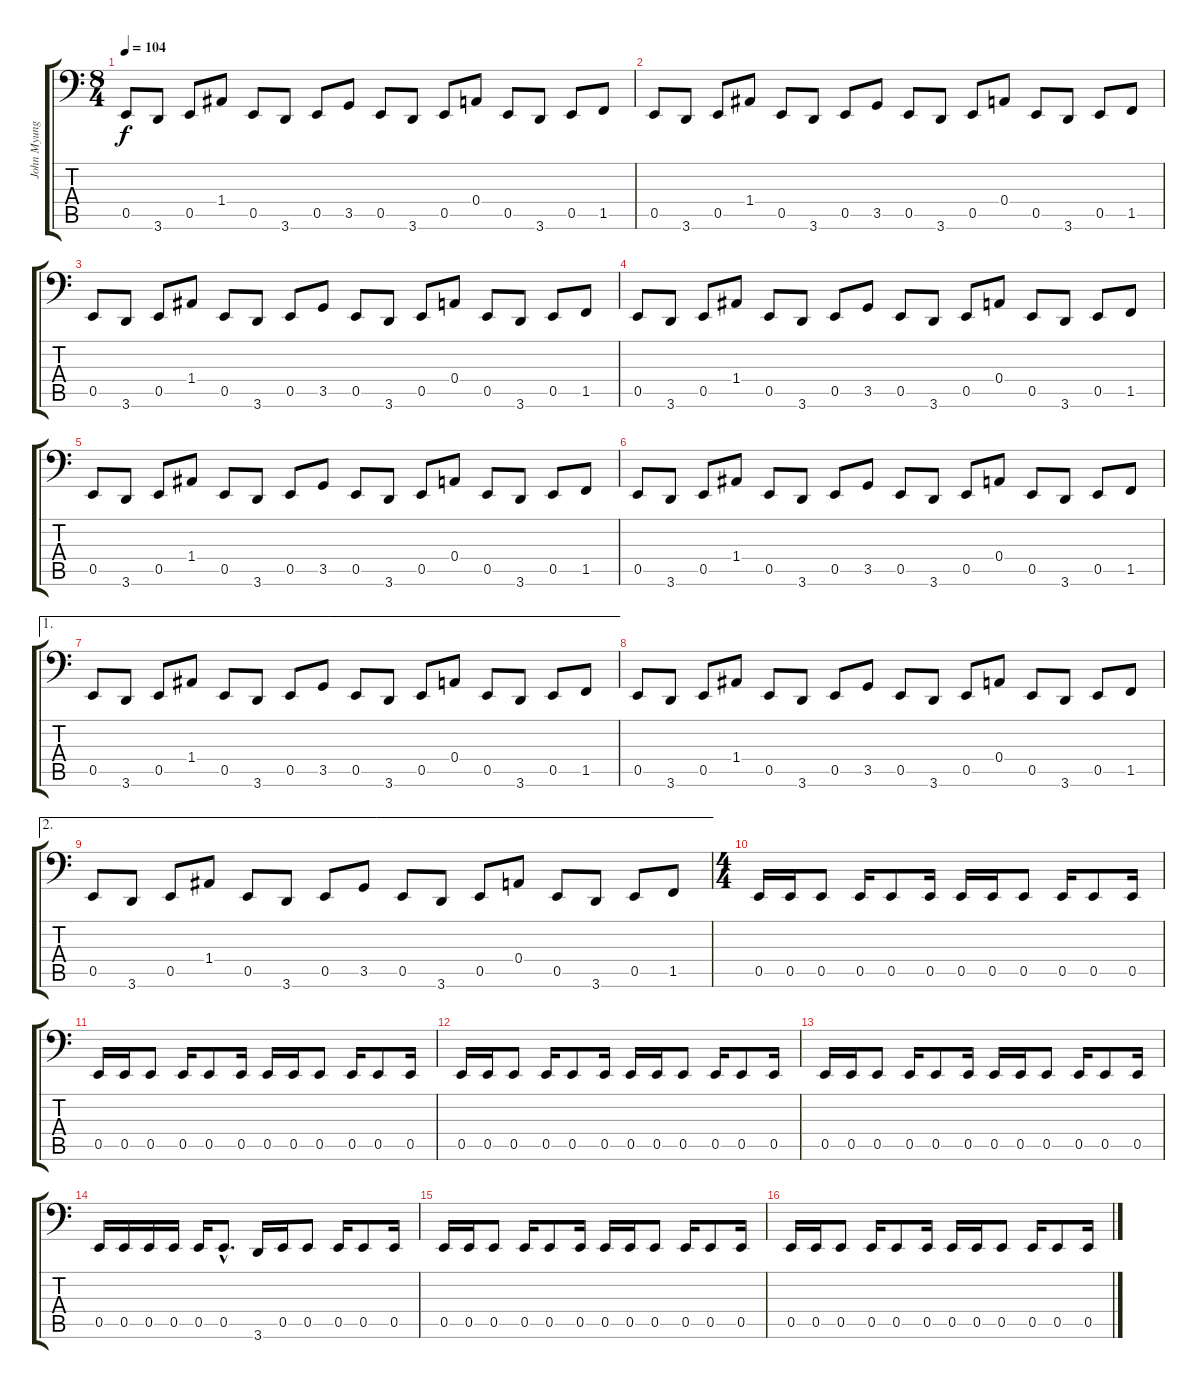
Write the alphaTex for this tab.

\track ("John Myung" "John Myung") {instrument electricbassfinger}
\staff {score tabs}
\tuning (C3 G2 D2 A1 E1 B0) {hide}
\ts (8 4)
\tempo 104
\clef f4
\ks c
0.5.8{dy f} 3.6.8 0.5.8 1.4.8 0.5.8 3.6.8 0.5.8 3.5.8 0.5.8 3.6.8 0.5.8 0.4.8 0.5.8 3.6.8 0.5.8 1.5.8 |
0.5.8 3.6.8 0.5.8 1.4.8 0.5.8 3.6.8 0.5.8 3.5.8 0.5.8 3.6.8 0.5.8 0.4.8 0.5.8 3.6.8 0.5.8 1.5.8 |
0.5.8 3.6.8 0.5.8 1.4.8 0.5.8 3.6.8 0.5.8 3.5.8 0.5.8 3.6.8 0.5.8 0.4.8 0.5.8 3.6.8 0.5.8 1.5.8 |
0.5.8 3.6.8 0.5.8 1.4.8 0.5.8 3.6.8 0.5.8 3.5.8 0.5.8 3.6.8 0.5.8 0.4.8 0.5.8 3.6.8 0.5.8 1.5.8 |
0.5.8 3.6.8 0.5.8 1.4.8 0.5.8 3.6.8 0.5.8 3.5.8 0.5.8 3.6.8 0.5.8 0.4.8 0.5.8 3.6.8 0.5.8 1.5.8 |
0.5.8 3.6.8 0.5.8 1.4.8 0.5.8 3.6.8 0.5.8 3.5.8 0.5.8 3.6.8 0.5.8 0.4.8 0.5.8 3.6.8 0.5.8 1.5.8 |
\ae 1
0.5.8 3.6.8 0.5.8 1.4.8 0.5.8 3.6.8 0.5.8 3.5.8 0.5.8 3.6.8 0.5.8 0.4.8 0.5.8 3.6.8 0.5.8 1.5.8 |
0.5.8 3.6.8 0.5.8 1.4.8 0.5.8 3.6.8 0.5.8 3.5.8 0.5.8 3.6.8 0.5.8 0.4.8 0.5.8 3.6.8 0.5.8 1.5.8 |
\ae 2
0.5.8 3.6.8 0.5.8 1.4.8 0.5.8 3.6.8 0.5.8 3.5.8 0.5.8 3.6.8 0.5.8 0.4.8 0.5.8 3.6.8 0.5.8 1.5.8 |
\ts (4 4)
0.5.16 0.5.16 0.5.8 0.5.16 0.5.8 0.5.16 0.5.16 0.5.16 0.5.8 0.5.16 0.5.8 0.5.16 |
0.5.16 0.5.16 0.5.8 0.5.16 0.5.8 0.5.16 0.5.16 0.5.16 0.5.8 0.5.16 0.5.8 0.5.16 |
0.5.16 0.5.16 0.5.8 0.5.16 0.5.8 0.5.16 0.5.16 0.5.16 0.5.8 0.5.16 0.5.8 0.5.16 |
0.5.16 0.5.16 0.5.8 0.5.16 0.5.8 0.5.16 0.5.16 0.5.16 0.5.8 0.5.16 0.5.8 0.5.16 |
0.5.16 0.5.16 0.5.16 0.5.16 0.5.16 0.5{hac}.8{d} 3.6.16 0.5.16 0.5.8 0.5.16 0.5.8 0.5.16 |
0.5.16 0.5.16 0.5.8 0.5.16 0.5.8 0.5.16 0.5.16 0.5.16 0.5.8 0.5.16 0.5.8 0.5.16 |
0.5.16 0.5.16 0.5.8 0.5.16 0.5.8 0.5.16 0.5.16 0.5.16 0.5.8 0.5.16 0.5.8 0.5.16
